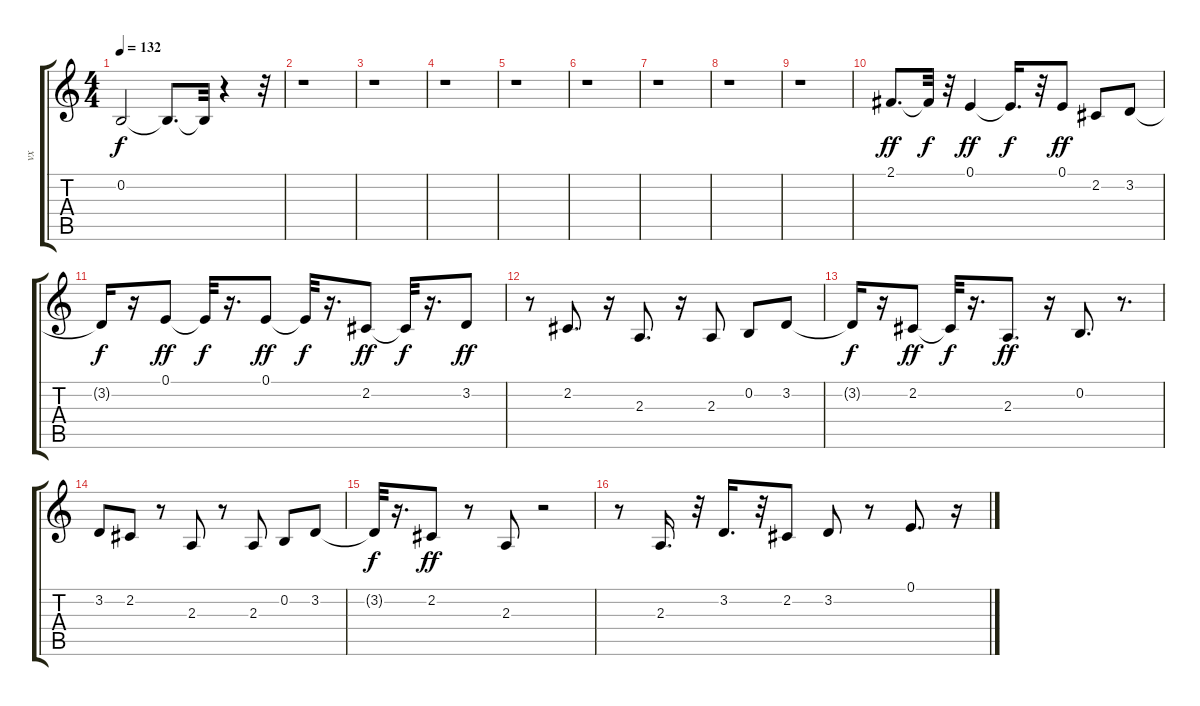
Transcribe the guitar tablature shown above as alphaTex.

\track ("vx" "vx") {instrument vibraphone}
\staff {score tabs}
\tuning (E4 B3 G3 D3 A2 E2) {hide}
\ts (4 4)
\tempo 132
\clef g2
\ks c
0.2{t}.2{dy f} 0.2{t}.8{d} 0.2{t}.32 r.4 r.32 |
r.1 |
r.1 |
r.1 |
r.1 |
r.1 |
r.1 |
r.1 |
r.1 |
2.1.8{d dy ff volume 10} 2.1{t}.32{dy f} r.32 0.1.4{dy ff} 0.1{t}.16{d dy f} r.32 0.1.8{dy ff} 2.2.8 3.2.8 |
3.2{t}.16{dy f} r.16 0.1.8{dy ff} 0.1{t}.32{dy f} r.16{d} 0.1.8{dy ff} 0.1{t}.32{dy f} r.16{d} 2.2.8{dy ff} 2.2{t}.32{dy f} r.16{d} 3.2.8{dy ff} |
r.8 2.2.8{d} r.16 2.3.8{d} r.16 2.3.8 0.2.8 3.2.8 |
3.2{t}.16{dy f} r.16 2.2.8{dy ff} 2.2{t}.32{dy f} r.16{d} 2.3.8{d dy ff} r.16 0.2.8{d} r.8{d} |
3.2.8 2.2.8 r.8 2.3.8 r.8 2.3.8 0.2.8 3.2.8 |
3.2{t}.32{dy f} r.16{d} 2.2.8{dy ff} r.8 2.3.8 r.2 |
r.8 2.3.16{d} r.32 3.2.16{d} r.32 2.2.8 3.2.8 r.8 0.1.8{d} r.16
